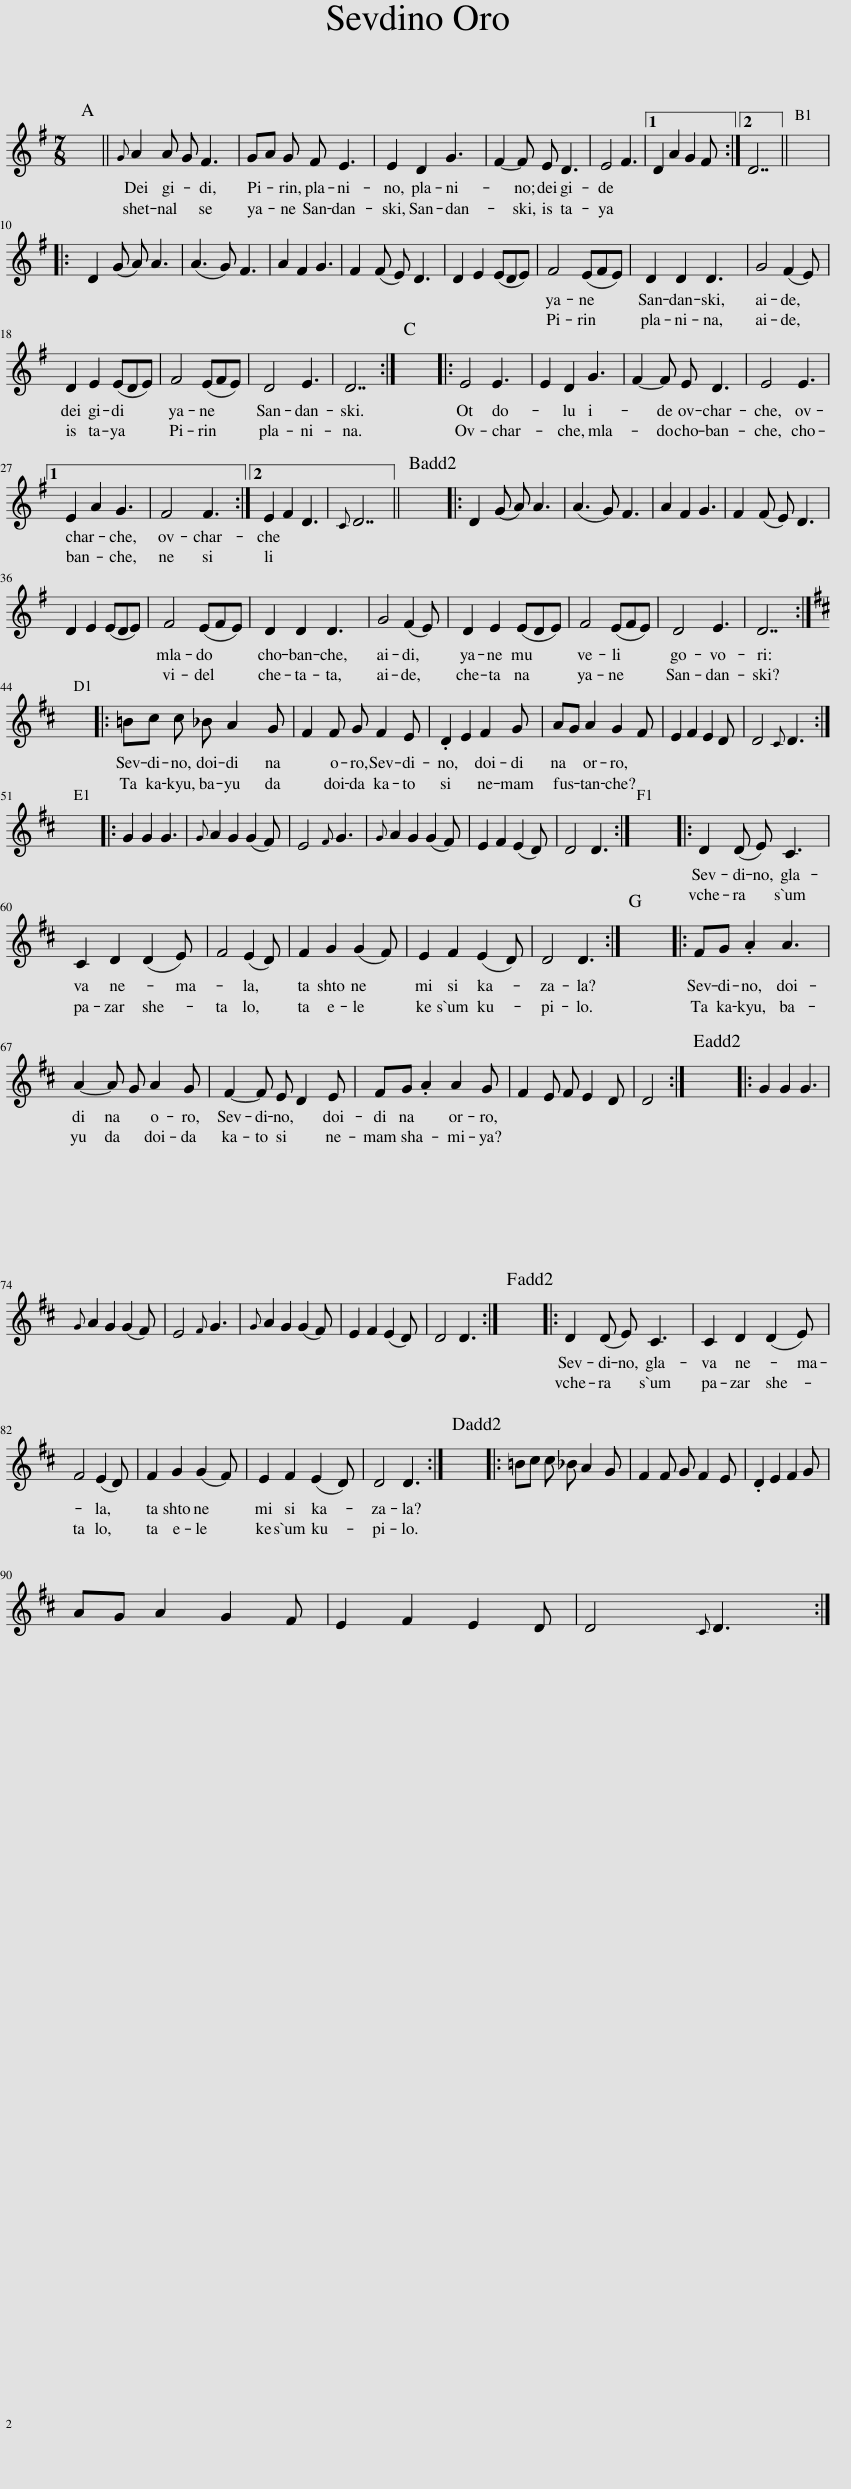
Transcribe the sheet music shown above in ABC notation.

X:1
L:1/8
M:7/8
I:linebreak $
K:G
V:1 treble
V:1
 x7 ||{G} A2 A G F3 | GA G F E3 | E2 D2 G3 | F2- F E D3 | %5
 E4 F3 |1 D2 A2 G2 F :|2 D7 || x7 |:$ D2 (G A) A3 | %10
 (A3 G) F3 | A2 F2 G3 | F2 (F E) D3 | D2 E2 (EDE) | F4 (EFE) | %15
 D2 D2 D3 | G4 (F2 E) |$ D2 E2 (EDE) | F4 (EFE) | D4 E3 | %20
 D7 :| x7 |: E4 E3 | E2 D2 G3 | F2- F E D3 | %25
 E4 E3 |1$ E2 A2 G3 | F4 F3 :|2 E2 F2 D3 |{C} D7 || %30
 x7 |: D2 (G A) A3 | (A3 G) F3 | A2 F2 G3 | F2 (F E) D3 |$ %35
 D2 E2 (EDE) | F4 (EFE) | D2 D2 D3 | G4 (F2 E) | D2 E2 (EDE) | %40
 F4 (EFE) | D4 E3 | D7 :|$[K:D] x7 |: =Bc c _B A2 G | %45
 F2 F G F2 E | .D2 E2 F2 G | AG A2 G2 F | E2 F2 E2 D | D4{C} D3 :|$ %50
 x7 |: G2 G2 G3 |{G} A2 G2 (G2 F) | E4{F} G3 |{G} A2 G2 (G2 F) | %55
 E2 F2 (E2 D) | D4 D3 :| x7 |: D2 (D E) C3 |$ C2 D2 (D2 E) | %60
 F4 (E2 D) | F2 G2 (G2 F) | E2 F2 (E2 D) | D4 D3 :| x7 |: %65
 FG .A2 A3 |$ A2- A G A2 G | F2- F E D2 E | FG .A2 A2 G | F2 E F E2 D | %70
 D4 :| x7 |: G2 G2 G3 |${G} A2 G2 (G2 F) | E4{F} G3 | %75
{G} A2 G2 (G2 F) | E2 F2 (E2 D) | D4 D3 :| x7 |: D2 (D E) C3 | %80
 C2 D2 (D2 E) |$ F4 (E2 D) | F2 G2 (G2 F) | E2 F2 (E2 D) | D4 D3 :| %85
 x7 |: =Bc c _B A2 G | F2 F G F2 E | .D2 E2 F2 G |$ AG A2 G2 F | %90
 E2 F2 E2 D | D4{C} D3 :| %92
